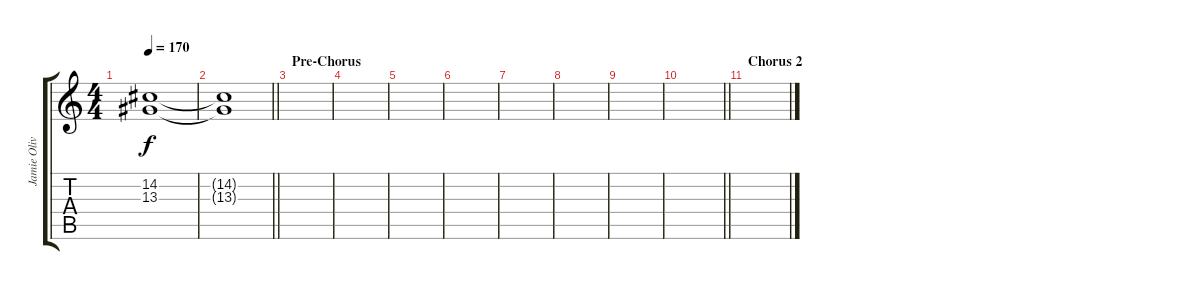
\track ("Jamie Oliver | Keyboard" "Jamie Oliv") {instrument acousticgrandpiano}
\staff {score tabs}
\tuning (E4 B3 G3 D3 A2 D2) {hide}
\ts (4 4)
\tempo 170
\clef g2
\ks c
(14.2{t} 13.3{t}).1{dy f} |
\barLineRight lightlight
(14.2{t} 13.3{t}).1 |
\section ("" "Pre-Chorus")
|
|
|
|
|
|
|
\barLineRight lightlight
|
\section ("" "Chorus 2")
